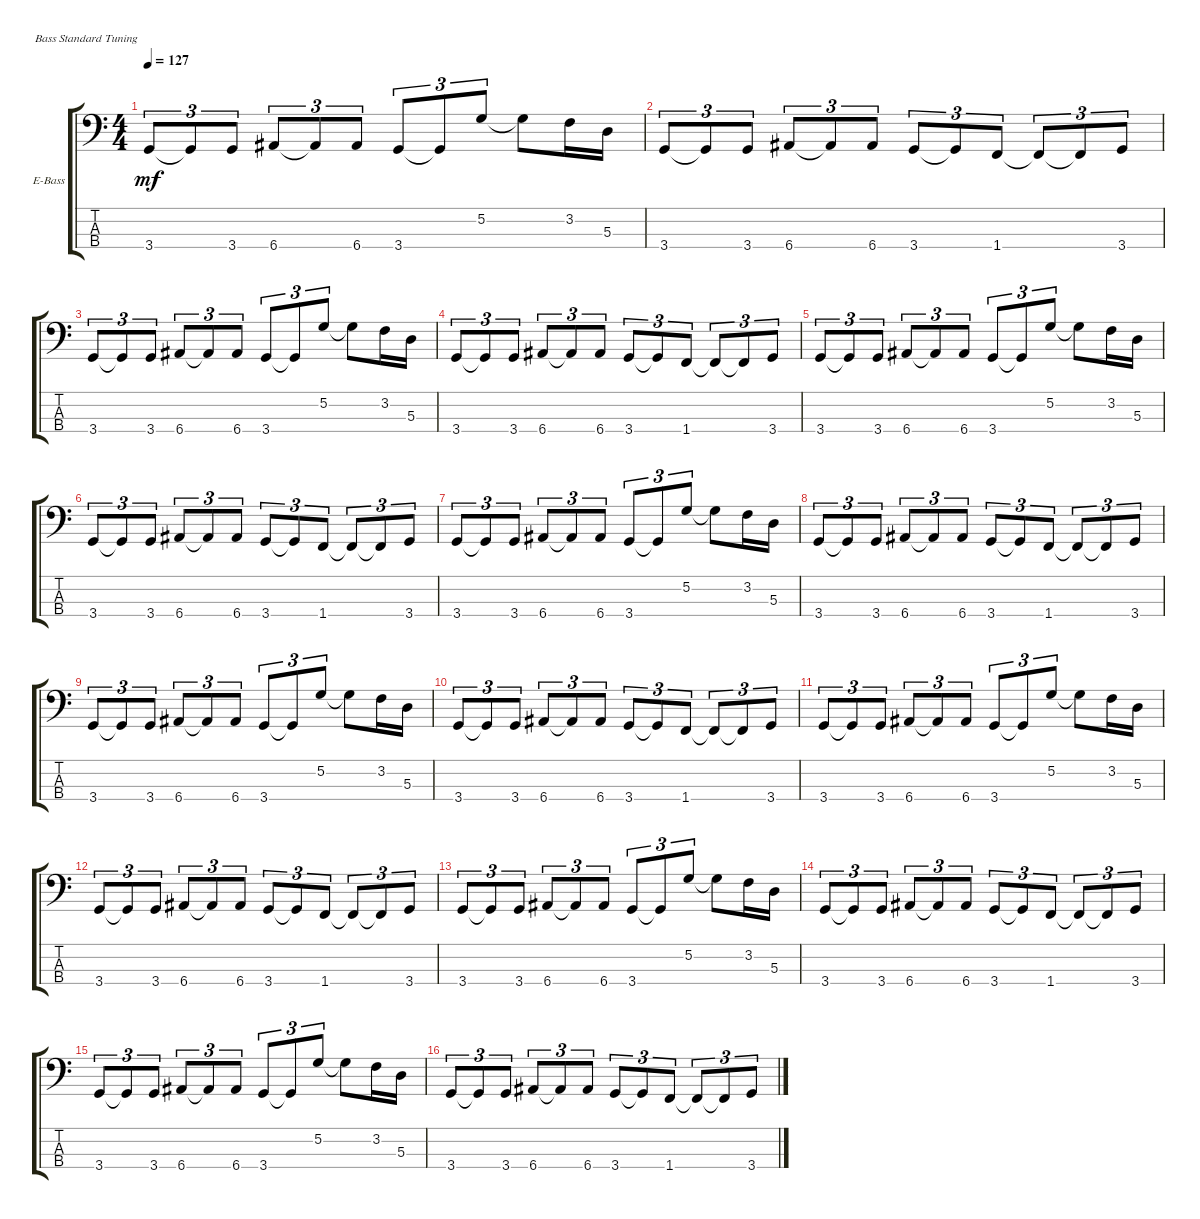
\defaultSystemsLayout 4
\bracketExtendMode groupsimilarinstruments
\firstSystemTrackNameOrientation horizontal
\otherSystemsTrackNameOrientation horizontal
\track ("Electric Bass" "E-Bass") {instrument electricbassfinger}
\staff {score tabs}
\tuning (G2 D2 A1 E1)
\ts (4 4)
\tempo 127
\clef f4
\scale
0.333333
\ks c
3.4.8{tu (3 2) dy mf} 3.4{t}.8{tu (3 2)} 3.4.8{tu (3 2)} 6.4.8{tu (3 2)} 6.4{t}.8{tu (3 2)} 6.4.8{tu (3 2)} 3.4.8{tu (3 2)} 3.4{t}.8{tu (3 2)} 5.2.8{tu (3 2)} 5.2{t}.8 3.2.16 5.3.16 |
\scale
0.333333 3.4.8{tu (3 2)} 3.4{t}.8{tu (3 2)} 3.4.8{tu (3 2)} 6.4.8{tu (3 2)} 6.4{t}.8{tu (3 2)} 6.4.8{tu (3 2)} 3.4.8{tu (3 2)} 3.4{t}.8{tu (3 2)} 1.4.8{tu (3 2)} 1.4{t}.8{tu (3 2)} 1.4{t}.8{tu (3 2)} 3.4.8{tu (3 2)} |
\scale
0.333333 3.4.8{tu (3 2)} 3.4{t}.8{tu (3 2)} 3.4.8{tu (3 2)} 6.4.8{tu (3 2)} 6.4{t}.8{tu (3 2)} 6.4.8{tu (3 2)} 3.4.8{tu (3 2)} 3.4{t}.8{tu (3 2)} 5.2.8{tu (3 2)} 5.2{t}.8 3.2.16 5.3.16 |
\scale
0.333333 3.4.8{tu (3 2)} 3.4{t}.8{tu (3 2)} 3.4.8{tu (3 2)} 6.4.8{tu (3 2)} 6.4{t}.8{tu (3 2)} 6.4.8{tu (3 2)} 3.4.8{tu (3 2)} 3.4{t}.8{tu (3 2)} 1.4.8{tu (3 2)} 1.4{t}.8{tu (3 2)} 1.4{t}.8{tu (3 2)} 3.4.8{tu (3 2)} |
\scale
0.333333 3.4.8{tu (3 2)} 3.4{t}.8{tu (3 2)} 3.4.8{tu (3 2)} 6.4.8{tu (3 2)} 6.4{t}.8{tu (3 2)} 6.4.8{tu (3 2)} 3.4.8{tu (3 2)} 3.4{t}.8{tu (3 2)} 5.2.8{tu (3 2)} 5.2{t}.8 3.2.16 5.3.16 |
\scale
0.333333 3.4.8{tu (3 2)} 3.4{t}.8{tu (3 2)} 3.4.8{tu (3 2)} 6.4.8{tu (3 2)} 6.4{t}.8{tu (3 2)} 6.4.8{tu (3 2)} 3.4.8{tu (3 2)} 3.4{t}.8{tu (3 2)} 1.4.8{tu (3 2)} 1.4{t}.8{tu (3 2)} 1.4{t}.8{tu (3 2)} 3.4.8{tu (3 2)} |
\scale
0.333333 3.4.8{tu (3 2)} 3.4{t}.8{tu (3 2)} 3.4.8{tu (3 2)} 6.4.8{tu (3 2)} 6.4{t}.8{tu (3 2)} 6.4.8{tu (3 2)} 3.4.8{tu (3 2)} 3.4{t}.8{tu (3 2)} 5.2.8{tu (3 2)} 5.2{t}.8 3.2.16 5.3.16 |
3.4.8{tu (3 2)} 3.4{t}.8{tu (3 2)} 3.4.8{tu (3 2)} 6.4.8{tu (3 2)} 6.4{t}.8{tu (3 2)} 6.4.8{tu (3 2)} 3.4.8{tu (3 2)} 3.4{t}.8{tu (3 2)} 1.4.8{tu (3 2)} 1.4{t}.8{tu (3 2)} 1.4{t}.8{tu (3 2)} 3.4.8{tu (3 2)} |
\scale
0.333333 3.4.8{tu (3 2)} 3.4{t}.8{tu (3 2)} 3.4.8{tu (3 2)} 6.4.8{tu (3 2)} 6.4{t}.8{tu (3 2)} 6.4.8{tu (3 2)} 3.4.8{tu (3 2)} 3.4{t}.8{tu (3 2)} 5.2.8{tu (3 2)} 5.2{t}.8 3.2.16 5.3.16 |
\scale
0.333333 3.4.8{tu (3 2)} 3.4{t}.8{tu (3 2)} 3.4.8{tu (3 2)} 6.4.8{tu (3 2)} 6.4{t}.8{tu (3 2)} 6.4.8{tu (3 2)} 3.4.8{tu (3 2)} 3.4{t}.8{tu (3 2)} 1.4.8{tu (3 2)} 1.4{t}.8{tu (3 2)} 1.4{t}.8{tu (3 2)} 3.4.8{tu (3 2)} |
\scale
0.333333 3.4.8{tu (3 2)} 3.4{t}.8{tu (3 2)} 3.4.8{tu (3 2)} 6.4.8{tu (3 2)} 6.4{t}.8{tu (3 2)} 6.4.8{tu (3 2)} 3.4.8{tu (3 2)} 3.4{t}.8{tu (3 2)} 5.2.8{tu (3 2)} 5.2{t}.8 3.2.16 5.3.16 |
\scale
0.333333 3.4.8{tu (3 2)} 3.4{t}.8{tu (3 2)} 3.4.8{tu (3 2)} 6.4.8{tu (3 2)} 6.4{t}.8{tu (3 2)} 6.4.8{tu (3 2)} 3.4.8{tu (3 2)} 3.4{t}.8{tu (3 2)} 1.4.8{tu (3 2)} 1.4{t}.8{tu (3 2)} 1.4{t}.8{tu (3 2)} 3.4.8{tu (3 2)} |
\scale
0.333333 3.4.8{tu (3 2)} 3.4{t}.8{tu (3 2)} 3.4.8{tu (3 2)} 6.4.8{tu (3 2)} 6.4{t}.8{tu (3 2)} 6.4.8{tu (3 2)} 3.4.8{tu (3 2)} 3.4{t}.8{tu (3 2)} 5.2.8{tu (3 2)} 5.2{t}.8 3.2.16 5.3.16 |
\scale
0.333333 3.4.8{tu (3 2)} 3.4{t}.8{tu (3 2)} 3.4.8{tu (3 2)} 6.4.8{tu (3 2)} 6.4{t}.8{tu (3 2)} 6.4.8{tu (3 2)} 3.4.8{tu (3 2)} 3.4{t}.8{tu (3 2)} 1.4.8{tu (3 2)} 1.4{t}.8{tu (3 2)} 1.4{t}.8{tu (3 2)} 3.4.8{tu (3 2)} |
\scale
0.333333 3.4.8{tu (3 2)} 3.4{t}.8{tu (3 2)} 3.4.8{tu (3 2)} 6.4.8{tu (3 2)} 6.4{t}.8{tu (3 2)} 6.4.8{tu (3 2)} 3.4.8{tu (3 2)} 3.4{t}.8{tu (3 2)} 5.2.8{tu (3 2)} 5.2{t}.8 3.2.16 5.3.16 |
\scale
0.333333 3.4.8{tu (3 2)} 3.4{t}.8{tu (3 2)} 3.4.8{tu (3 2)} 6.4.8{tu (3 2)} 6.4{t}.8{tu (3 2)} 6.4.8{tu (3 2)} 3.4.8{tu (3 2)} 3.4{t}.8{tu (3 2)} 1.4.8{tu (3 2)} 1.4{t}.8{tu (3 2)} 1.4{t}.8{tu (3 2)} 3.4.8{tu (3 2)}
